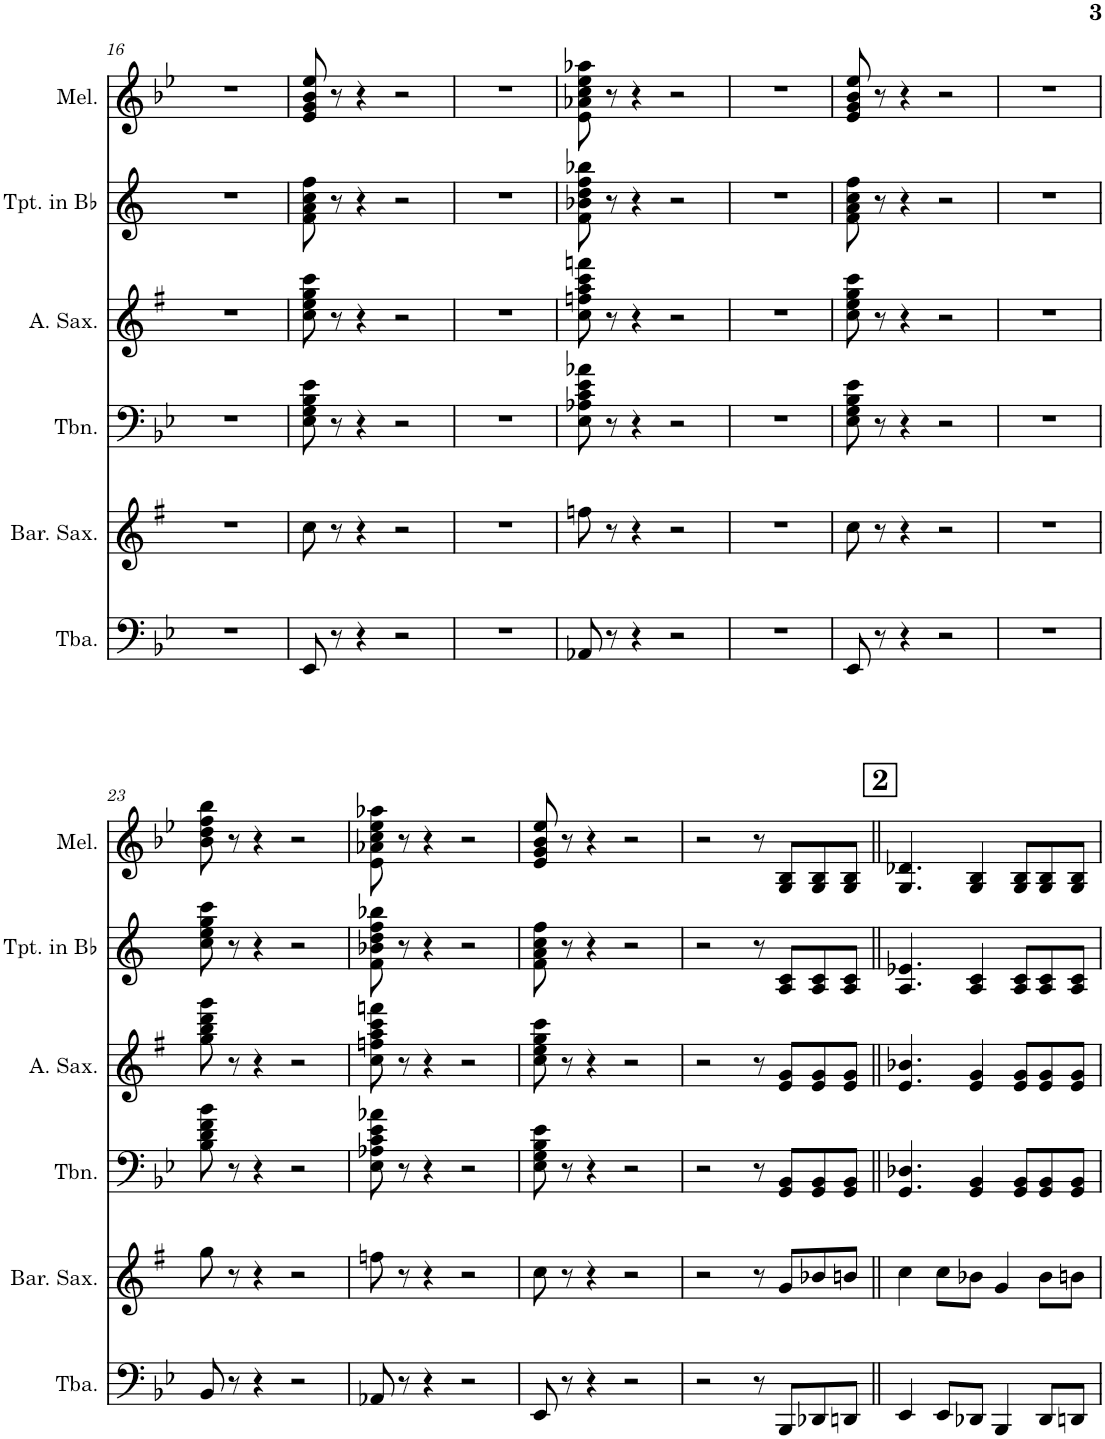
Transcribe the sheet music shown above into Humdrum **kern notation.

**kern	**kern	**kern	**kern	**kern	**kern
*part6	*part5	*part4	*part3	*part2	*part1
*staff6	*staff5	*staff4	*staff3	*staff2	*staff1
*I"Tuba	*I"Baritone Saxophone	*I"Trombone	*I"Alto Saxophone	*I"Trumpet in Bb	*I"Melodica
*I'Tba.	*I'Bar. Sax.	*I'Tbn.	*I'A. Sax.	*I'Tpt. in Bb	*I'Mel.
!!LO:PB:g=z
*clefF4	*clefG2	*clefF4	*clefG2	*clefG2	*clefG2
*	*Trd12c21	*	*Trd5c9	*Trd1c2	*
*k[b-e-]	*k[f#]	*k[b-e-]	*k[f#]	*k[]	*k[b-e-]
*M4/4	*M4/4	*M4/4	*M4/4	*M4/4	*M4/4
=16	=16	=16	=16	=16	=16
1r	1r	1r	1r	1r	1r
=17	=17	=17	=17	=17	=17
8EE-/	8cc\	8E-\ 8G\ 8B-\ 8e-\	8cc\ 8ee\ 8gg\ 8ccc\	8f\ 8a\ 8cc\ 8ff\	8e-/ 8g/ 8b-/ 8ee-/
8r	8r	8r	8r	8r	8r
4r	4r	4r	4r	4r	4r
2r	2r	2r	2r	2r	2r
=18	=18	=18	=18	=18	=18
1r	1r	1r	1r	1r	1r
=19	=19	=19	=19	=19	=19
8AA-X/	8ffn\	8E-\ 8A-X\ 8c\ 8e-\ 8a-X\	8cc\ 8ffn\ 8aa\ 8ccc\ 8fffn\	8f\ 8b-X\ 8dd\ 8ff\ 8bb-X\	8e-\ 8a-X\ 8cc\ 8ee-\ 8aa-X\
8r	8r	8r	8r	8r	8r
4r	4r	4r	4r	4r	4r
2r	2r	2r	2r	2r	2r
=20	=20	=20	=20	=20	=20
1r	1r	1r	1r	1r	1r
=21	=21	=21	=21	=21	=21
8EE-/	8cc\	8E-\ 8G\ 8B-\ 8e-\	8cc\ 8ee\ 8gg\ 8ccc\	8f\ 8a\ 8cc\ 8ff\	8e-/ 8g/ 8b-/ 8ee-/
8r	8r	8r	8r	8r	8r
4r	4r	4r	4r	4r	4r
2r	2r	2r	2r	2r	2r
=22	=22	=22	=22	=22	=22
1r	1r	1r	1r	1r	1r
!!LO:LB:g=z
=23	=23	=23	=23	=23	=23
8BB-/	8gg\	8B-\ 8d\ 8f\ 8b-\	8gg\ 8bb\ 8ddd\ 8ggg\	8cc\ 8ee\ 8gg\ 8ccc\	8b-\ 8dd\ 8ff\ 8bb-\
8r	8r	8r	8r	8r	8r
4r	4r	4r	4r	4r	4r
2r	2r	2r	2r	2r	2r
=24	=24	=24	=24	=24	=24
8AA-X/	8ffn\	8E-\ 8A-X\ 8c\ 8e-\ 8a-X\	8cc\ 8ffn\ 8aa\ 8ccc\ 8fffn\	8f\ 8b-X\ 8dd\ 8ff\ 8bb-X\	8e-\ 8a-X\ 8cc\ 8ee-\ 8aa-X\
8r	8r	8r	8r	8r	8r
4r	4r	4r	4r	4r	4r
2r	2r	2r	2r	2r	2r
=25	=25	=25	=25	=25	=25
8EE-/	8cc\	8E-\ 8G\ 8B-\ 8e-\	8cc\ 8ee\ 8gg\ 8ccc\	8f\ 8a\ 8cc\ 8ff\	8e-/ 8g/ 8b-/ 8ee-/
8r	8r	8r	8r	8r	8r
4r	4r	4r	4r	4r	4r
2r	2r	2r	2r	2r	2r
=26	=26	=26	=26	=26	=26
2r	2r	2r	2r	2r	2r
8r	8r	8r	8r	8r	8r
8BBB-/L	8g/L	8GG/ 8BB-/L	8e/ 8g/L	8A/ 8c/L	8G/ 8B-/L
8DD-X/	8b-X/	8GG/ 8BB-/	8e/ 8g/	8A/ 8c/	8G/ 8B-/
8DDn/J	8bn/J	8GG/ 8BB-/J	8e/ 8g/J	8A/ 8c/J	8G/ 8B-/J
!!LO:REH:place=s1:a:B:cj:fs=14:t=2
=27||	=27||	=27||	=27||	=27||	=27||
4EE-/	4cc\	4.GG/ 4.D-X/	4.e/ 4.b-X/	4.A/ 4.e-X/	4.G/ 4.d-X/
8EE-/L	8cc\L	.	.	.	.
8DD-X/J	8b-X\J	4GG/ 4BB-/	4e/ 4g/	4A/ 4c/	4G/ 4B-/
4BBB-/	4g/	.	.	.	.
.	.	8GG/ 8BB-/L	8e/ 8g/L	8A/ 8c/L	8G/ 8B-/L
8DD-/L	8b-\L	8GG/ 8BB-/	8e/ 8g/	8A/ 8c/	8G/ 8B-/
8DDn/J	8bn\J	8GG/ 8BB-/J	8e/ 8g/J	8A/ 8c/J	8G/ 8B-/J
=	=	=	=	=	=
*-	*-	*-	*-	*-	*-
